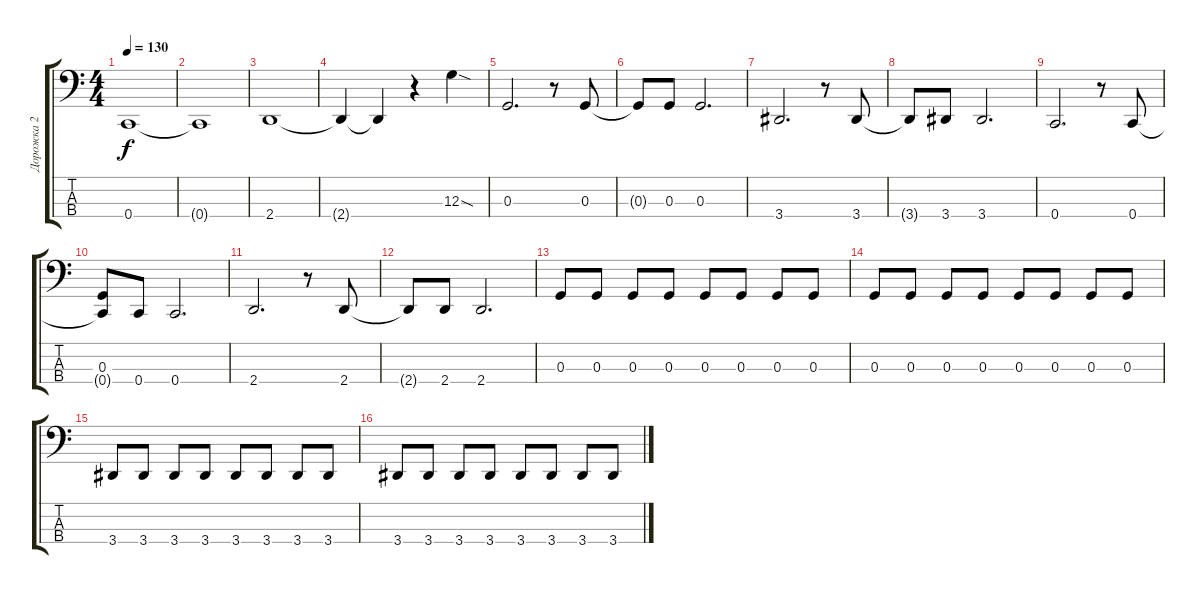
\track ("Дорожка 2" "Дорожка 2") {instrument electricbassfinger}
\staff {score tabs}
\tuning (F2 C2 G1 C1) {hide}
\ts (4 4)
\tempo 130
\clef f4
\ks c
0.4.1{dy f} |
0.4{t}.1 |
2.4.1 |
2.4{t}.4 2.4{t}.4 r.4 12.3{sod}.4 |
0.3.2{d} r.8 0.3.8 |
0.3{t}.8 0.3.8 0.3.2{d} |
3.4.2{d} r.8 3.4.8 |
3.4{t}.8 3.4.8 3.4.2{d} |
0.4.2{d} r.8 0.4.8 |
(0.3 0.4{t}).8 0.4.8 0.4.2{d} |
2.4.2{d} r.8 2.4.8 |
2.4{t}.8 2.4.8 2.4.2{d} |
0.3.8 0.3.8 0.3.8 0.3.8 0.3.8 0.3.8 0.3.8 0.3.8 |
0.3.8 0.3.8 0.3.8 0.3.8 0.3.8 0.3.8 0.3.8 0.3.8 |
3.4.8 3.4.8 3.4.8 3.4.8 3.4.8 3.4.8 3.4.8 3.4.8 |
3.4.8 3.4.8 3.4.8 3.4.8 3.4.8 3.4.8 3.4.8 3.4.8
